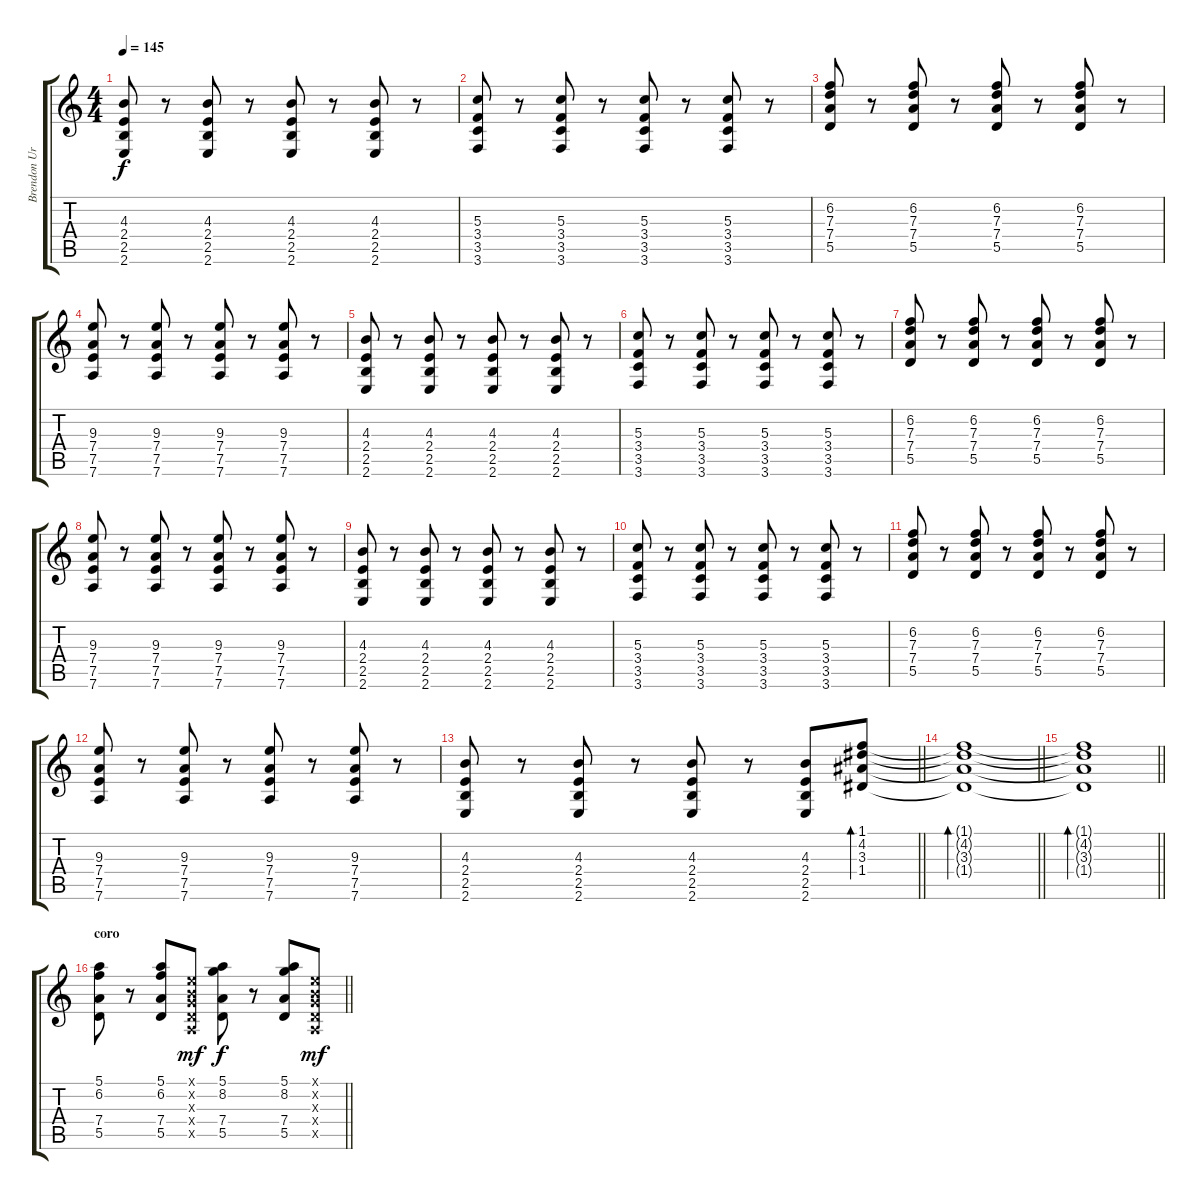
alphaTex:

\track ("Brendon Urie" "Brendon Ur") {instrument distortionguitar}
\staff {score tabs}
\tuning (E4 B3 G3 D3 A2 D2) {hide}
\ts (4 4)
\tempo 145
\clef g2
\ks c
(4.3 2.4 2.5 2.6).8{dy f} r.8 (4.3 2.4 2.5 2.6).8 r.8 (4.3 2.4 2.5 2.6).8 r.8 (4.3 2.4 2.5 2.6).8 r.8 |
(5.3 3.4 3.5 3.6).8 r.8 (5.3 3.4 3.5 3.6).8 r.8 (5.3 3.4 3.5 3.6).8 r.8 (5.3 3.4 3.5 3.6).8 r.8 |
(6.2 7.3 7.4 5.5).8{instrument electricguitarclean} r.8 (6.2 7.3 7.4 5.5).8{instrument electricguitarclean} r.8 (6.2 7.3 7.4 5.5).8{instrument electricguitarclean} r.8 (6.2 7.3 7.4 5.5).8{instrument electricguitarclean} r.8 |
(9.3 7.4 7.5 7.6).8 r.8 (9.3 7.4 7.5 7.6).8 r.8 (9.3 7.4 7.5 7.6).8 r.8 (9.3 7.4 7.5 7.6).8 r.8 |
(4.3 2.4 2.5 2.6).8 r.8 (4.3 2.4 2.5 2.6).8 r.8 (4.3 2.4 2.5 2.6).8 r.8 (4.3 2.4 2.5 2.6).8 r.8 |
(5.3 3.4 3.5 3.6).8 r.8 (5.3 3.4 3.5 3.6).8 r.8 (5.3 3.4 3.5 3.6).8 r.8 (5.3 3.4 3.5 3.6).8 r.8 |
(6.2 7.3 7.4 5.5).8{instrument electricguitarclean} r.8 (6.2 7.3 7.4 5.5).8{instrument electricguitarclean} r.8 (6.2 7.3 7.4 5.5).8{instrument electricguitarclean} r.8 (6.2 7.3 7.4 5.5).8{instrument electricguitarclean} r.8 |
(9.3 7.4 7.5 7.6).8 r.8 (9.3 7.4 7.5 7.6).8 r.8 (9.3 7.4 7.5 7.6).8 r.8 (9.3 7.4 7.5 7.6).8 r.8 |
(4.3 2.4 2.5 2.6).8 r.8 (4.3 2.4 2.5 2.6).8 r.8 (4.3 2.4 2.5 2.6).8 r.8 (4.3 2.4 2.5 2.6).8 r.8 |
(5.3 3.4 3.5 3.6).8 r.8 (5.3 3.4 3.5 3.6).8 r.8 (5.3 3.4 3.5 3.6).8 r.8 (5.3 3.4 3.5 3.6).8 r.8 |
(6.2 7.3 7.4 5.5).8{instrument electricguitarclean} r.8 (6.2 7.3 7.4 5.5).8{instrument electricguitarclean} r.8 (6.2 7.3 7.4 5.5).8{instrument electricguitarclean} r.8 (6.2 7.3 7.4 5.5).8{instrument electricguitarclean} r.8 |
(9.3 7.4 7.5 7.6).8 r.8 (9.3 7.4 7.5 7.6).8 r.8 (9.3 7.4 7.5 7.6).8 r.8 (9.3 7.4 7.5 7.6).8 r.8 |
\barLineRight lightlight
(4.3 2.4 2.5 2.6).8 r.8 (4.3 2.4 2.5 2.6).8 r.8 (4.3 2.4 2.5 2.6).8 r.8 (4.3 2.4 2.5 2.6).8 (1.1 4.2 3.3 1.4).8{bd 480} |
\barLineRight lightlight
(1.1{t} 4.2{t} 3.3{t} 1.4{t}).1{bd 480} |
\barLineRight lightlight
(1.1{t} 4.2{t} 3.3{t} 1.4{t}).1{bd 480} |
\section ("" "coro")
\barLineRight lightlight
(5.1 6.2 7.4 5.5).8 r.8 (5.1 6.2 7.4 5.5).8 (0.1{x} 0.2{x} 0.3{x} 0.4{x} 0.5{x}).8{dy mf} (5.1 8.2 7.4 5.5).8{dy f} r.8 (5.1 8.2 7.4 5.5).8 (0.1{x} 0.2{x} 0.3{x} 0.4{x} 0.5{x}).8{dy mf}
